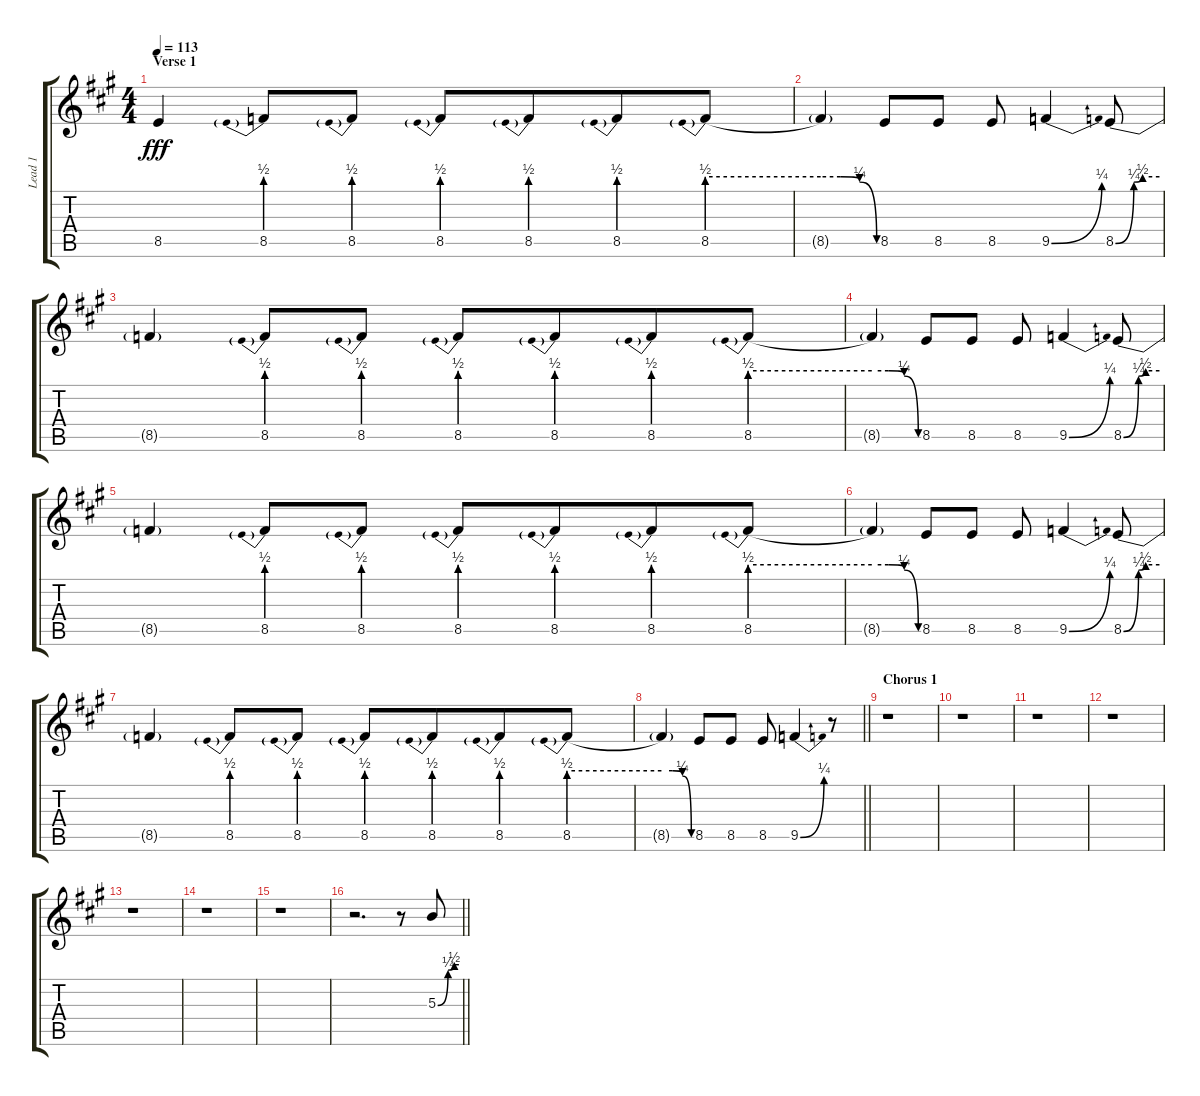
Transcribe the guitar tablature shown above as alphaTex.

\track ("Lead 1" "Lead 1") {instrument distortionguitar}
\staff {score tabs}
\tuning (Eb4 Bb3 Gb3 Db3 Ab2 Eb2) {hide}
\ts (4 4)
\section ("" "Verse 1")
\tempo 113
\clef g2
\ks f#minor
8.5{t}.4{dy fff} 8.5{be (prebend 0 2 60 2)}.8 8.5{be (prebend 0 2 60 2)}.8 8.5{be (prebend 0 2 60 2)}.8 8.5{be (prebend 0 2 60 2)}.8{beam merge} 8.5{be (prebend 0 2 60 2)}.8 8.5{be (prebend 0 2 60 2)}.8 |
8.5{be (custom 0 2 20 2 41 1 60 0) t}.4 8.5.8 8.5.8 8.5.8 9.5{be (bend 0 0 60 1)}.4 8.5{be (custom 0 0 25 1 37 2 60 2)}.8 |
8.5{t}.4 8.5{be (prebend 0 2 60 2)}.8 8.5{be (prebend 0 2 60 2)}.8 8.5{be (prebend 0 2 60 2)}.8 8.5{be (prebend 0 2 60 2)}.8{beam merge} 8.5{be (prebend 0 2 60 2)}.8 8.5{be (prebend 0 2 60 2)}.8 |
8.5{be (custom 0 2 20 2 41 1 60 0) t}.4 8.5.8 8.5.8 8.5.8 9.5{be (bend 0 0 60 1)}.4 8.5{be (custom 0 0 25 1 37 2 60 2)}.8 |
8.5{t}.4 8.5{be (prebend 0 2 60 2)}.8 8.5{be (prebend 0 2 60 2)}.8 8.5{be (prebend 0 2 60 2)}.8 8.5{be (prebend 0 2 60 2)}.8{beam merge} 8.5{be (prebend 0 2 60 2)}.8 8.5{be (prebend 0 2 60 2)}.8 |
8.5{be (custom 0 2 20 2 41 1 60 0) t}.4 8.5.8 8.5.8 8.5.8 9.5{be (bend 0 0 60 1)}.4 8.5{be (custom 0 0 25 1 37 2 60 2)}.8 |
8.5{t}.4 8.5{be (prebend 0 2 60 2)}.8 8.5{be (prebend 0 2 60 2)}.8 8.5{be (prebend 0 2 60 2)}.8 8.5{be (prebend 0 2 60 2)}.8{beam merge} 8.5{be (prebend 0 2 60 2)}.8 8.5{be (prebend 0 2 60 2)}.8 |
\barLineRight lightlight
8.5{be (custom 0 2 20 2 41 1 60 0) t}.4 8.5.8 8.5.8 8.5.8 9.5{be (bend 0 0 60 1)}.4 r.8 |
\section ("" "Chorus 1")
r.1 |
r.1 |
r.1 |
r.1 |
r.1 |
r.1 |
r.1 |
\barLineRight lightlight
r.2{d} r.8{volume 15} 5.3{be (custom 0 0 29 1 47 2 60 2)}.8{beam Up}
